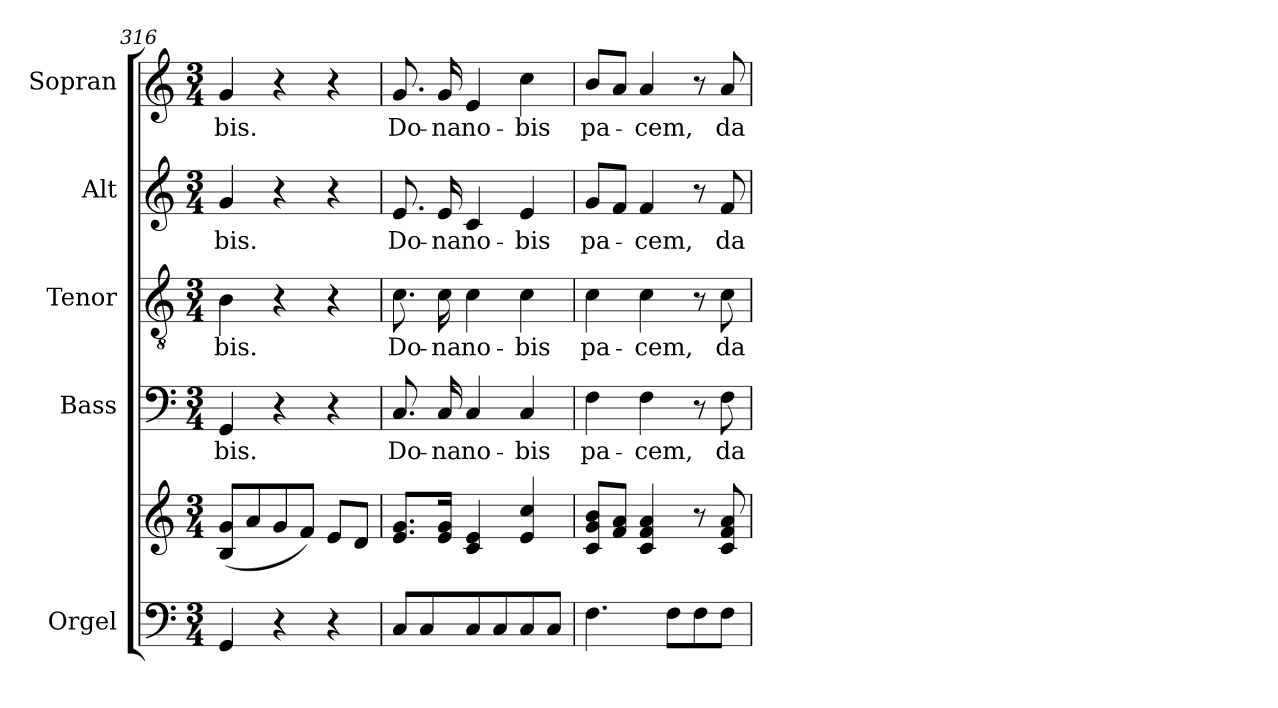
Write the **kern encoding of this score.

**kern	**kern	**kern	**text	**kern	**text	**kern	**text	**kern	**text
*part5	*part5	*part4	*part4	*part3	*part3	*part2	*part2	*part1	*part1
*staff6	*staff5	*staff4	*staff4	*staff3	*staff3	*staff2	*staff2	*staff1	*staff1
*I"Orgel	*	*I"Bass	*	*I"Tenor	*	*I"Alt	*	*I"Sopran	*
*I'Org.	*	*I'B.	*	*I'T.	*	*I'A.	*	*I'S.	*
*clefF4	*clefG2	*clefF4	*	*clefGv2	*	*clefG2	*	*clefG2	*
*k[]	*k[]	*k[]	*	*k[]	*	*k[]	*	*k[]	*
*C:	*C:	*C:	*	*C:	*	*C:	*	*C:	*
*M3/4	*M3/4	*M3/4	*	*M3/4	*	*M3/4	*	*M3/4	*
=316	=316	=316	=316	=316	=316	=316	=316	=316	=316
!	!	!	!LO:LY:b	!	!LO:LY:b	!	!LO:LY:b	!	!LO:LY:b
4GG/	(<8B/ 8g/L	4GG/	-bis.	4B\	-bis.	4g/	-bis.	4g/	-bis.
.	8a/	.	.	.	.	.	.	.	.
4r	8g/	4r	.	4r	.	4r	.	4r	.
.	8f/J)	.	.	.	.	.	.	.	.
4r	8e/L	4r	.	4r	.	4r	.	4r	.
.	8d/J	.	.	.	.	.	.	.	.
=317	=317	=317	=317	=317	=317	=317	=317	=317	=317
!	!	!	!LO:LY:b	!	!LO:LY:b	!	!LO:LY:b	!	!LO:LY:b
8C/L	8.e/ 8.g/L	8.C/	Do-	8.c\	Do-	8.e/	Do-	8.g/	Do-
8C/	.	.	.	.	.	.	.	.	.
!	!	!	!LO:LY:b	!	!LO:LY:b	!	!LO:LY:b	!	!LO:LY:b
.	16e/ 16g/Jk	16C/	-na	16c\	-na	16e/	-na	16g/	-na
!	!	!	!LO:LY:b	!	!LO:LY:b	!	!LO:LY:b	!	!LO:LY:b
8C/	4c/ 4e/	4C/	no-	4c\	no-	4c/	no-	4e/	no-
8C/	.	.	.	.	.	.	.	.	.
!	!	!	!LO:LY:b	!	!LO:LY:b	!	!LO:LY:b	!	!LO:LY:b
8C/	4e/ 4cc/	4C/	-bis	4c\	-bis	4e/	-bis	4cc\	-bis
8C/J	.	.	.	.	.	.	.	.	.
!!LO:PB:g=z
=318	=318	=318	=318	=318	=318	=318	=318	=318	=318
!	!	!	!LO:LY:b	!	!LO:LY:b	!	!LO:LY:b	!	!LO:LY:b
4.F\	8c/ 8g/ 8b/L	4F\	pa-	4c\	pa-	8g/L	pa-	8b/L	pa-
.	8f/ 8a/J	.	.	.	.	8f/J	.	8a/J	.
!	!	!	!LO:LY:b	!	!LO:LY:b	!	!LO:LY:b	!	!LO:LY:b
.	4c/ 4f/ 4a/	4F\	-cem,	4c\	-cem,	4f/	-cem,	4a/	-cem,
8F\L	.	.	.	.	.	.	.	.	.
8F\	8r	8r	.	8r	.	8r	.	8r	.
!	!	!	!LO:LY:b	!	!LO:LY:b	!	!LO:LY:b	!	!LO:LY:b
8F\J	8c/ 8f/ 8a/	8F\	da	8c\	da	8f/	da	8a/	da
=	=	=	=	=	=	=	=	=	=
*-	*-	*-	*-	*-	*-	*-	*-	*-	*-
